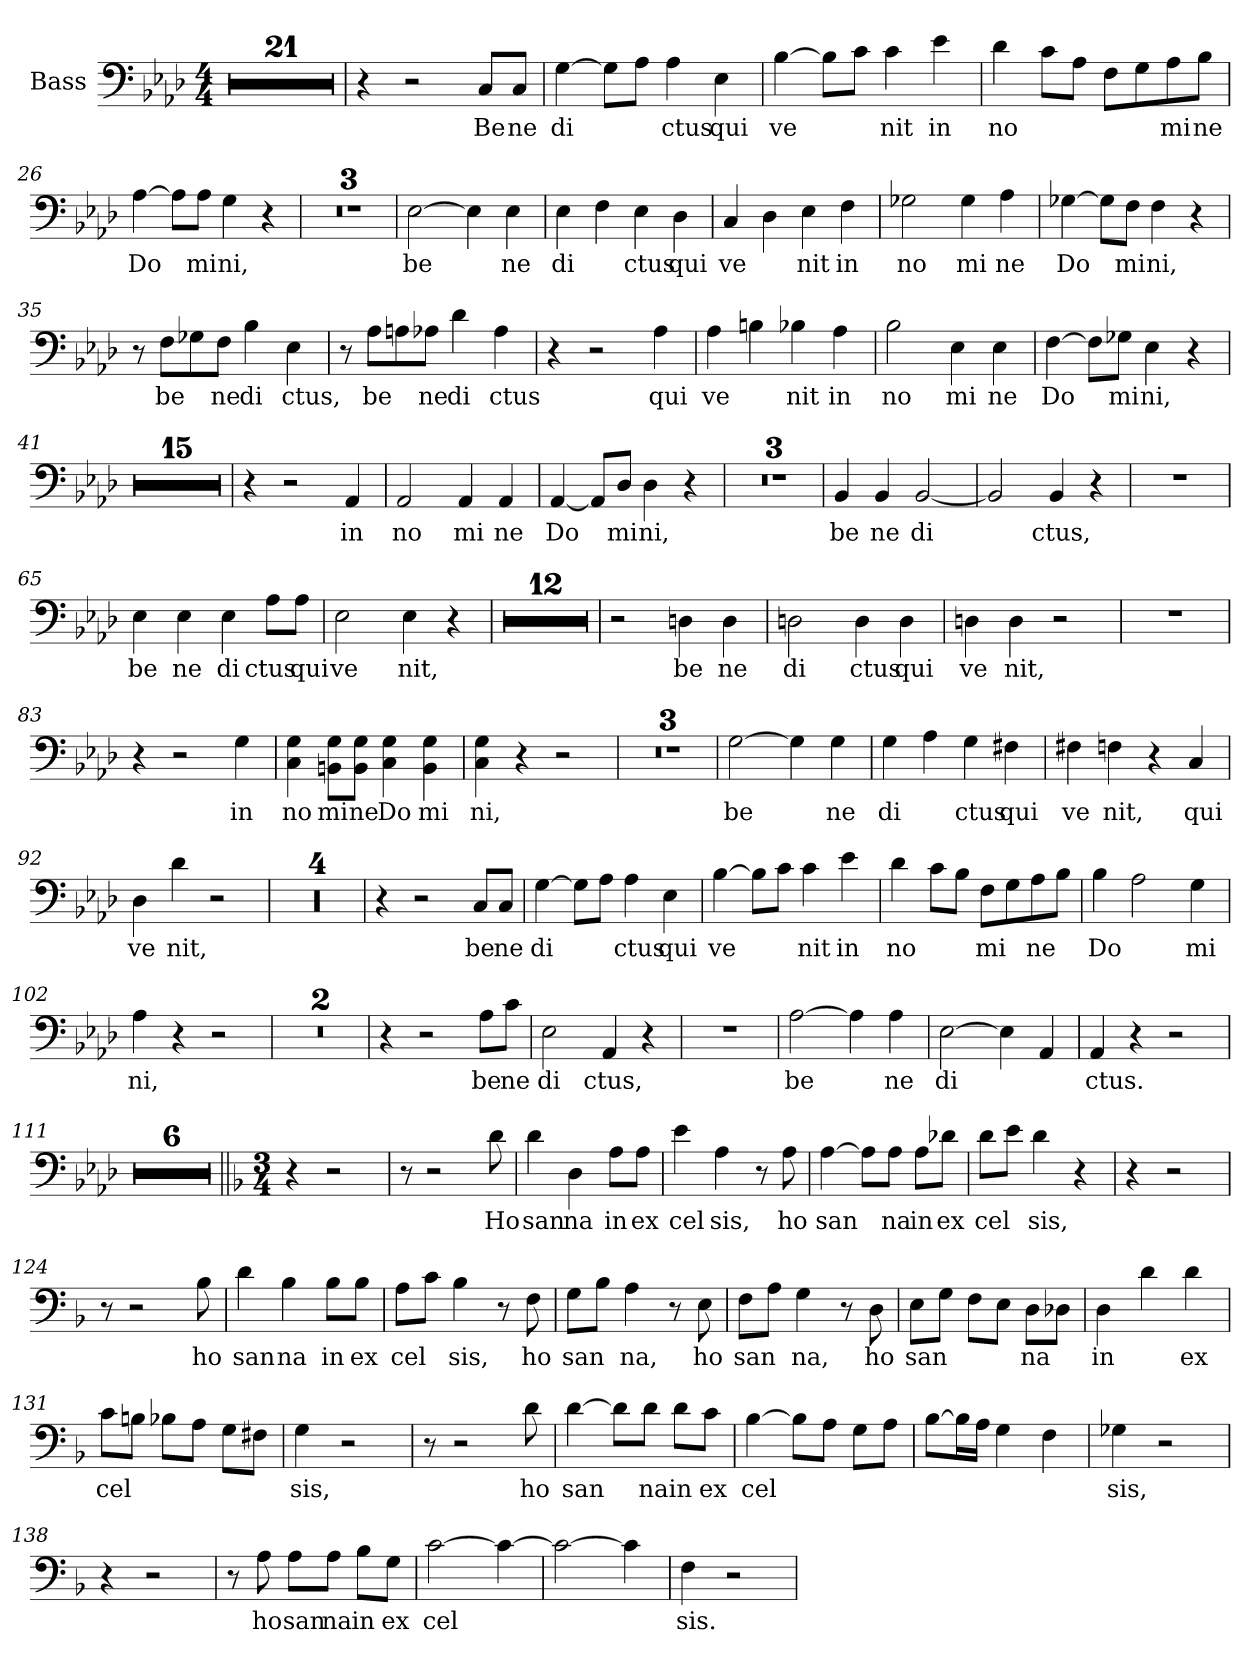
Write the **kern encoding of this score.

**kern	**text
*part1	*part1
*staff1	*staff1
*I"Bass	*
*I'B.	*
*clefF4	*
*k[b-e-a-d-]	*
*A-:	*
*M4/4	*
=1	=1
1r	.
=2	=2
1r	.
=3	=3
1r	.
=4	=4
1r	.
=5	=5
1r	.
=6	=6
1r	.
=7	=7
1r	.
=8	=8
1r	.
=9	=9
1r	.
=10	=10
1r	.
=11	=11
1r	.
=12	=12
1r	.
=13	=13
1r	.
=14	=14
1r	.
=15	=15
1r	.
=16	=16
1r	.
=17	=17
1r	.
=18	=18
1r	.
=19	=19
1r	.
!!LO:LB:g=z
=20	=20
1r	.
=21	=21
1r	.
=22	=22
4r	.
2r	.
8C/L	Be
8C/J	ne
=23	=23
[4G\	di
8G\L]	.
8A-\J	.
4A-\	ctus
4E-\	qui
=24	=24
[4B-\	ve
8B-\L]	.
8c\J	.
4c\	nit
4e-\	in
=25	=25
4d-\	no
8c\L	.
8A-\J	.
8F\L	.
8G\	.
8A-\	mi
8B-\J	ne
!!LO:LB:g=z
=26	=26
[4A-\	Do
8A-\L]	.
8A-\J	mi
4G\	ni,
4r	.
=27	=27
1r	.
=28	=28
1r	.
=29	=29
1r	.
=30	=30
[2E-\	be
4E-\]	.
4E-\	ne
=31	=31
4E-\	di
4F\	.
4E-\	ctus
4D-\	qui
=32	=32
4C/	ve
4D-\	.
4E-\	nit
4F\	in
=33	=33
2G-X\	no
4G-\	mi
4A-\	ne
!!LO:LB:g=z
=34	=34
[4G-X\	Do
8G-\L]	.
8F\J	mi
4F\	ni,
4r	.
=35	=35
8r	.
8F\L	be
8G-X\	.
8F\J	ne
4B-\	di
4E-\	ctus,
=36	=36
8r	.
8A-\L	be
8An\	.
8A-X\J	ne
4d-\	di
4A-\	ctus
=37	=37
4r	.
2r	.
4A-\	qui
=38	=38
4A-\	ve
4Bn\	.
4B-X\	nit
4A-\	in
!!LO:LB:g=z
=39	=39
2B-\	no
4E-\	mi
4E-\	ne
=40	=40
[4F\	Do
8F\L]	.
8G-X\J	mi
4E-\	ni,
4r	.
=41	=41
1r	.
=42	=42
1r	.
=43	=43
1r	.
=44	=44
1r	.
=45	=45
1r	.
=46	=46
1r	.
=47	=47
1r	.
=48	=48
1r	.
=49	=49
1r	.
=50	=50
1r	.
=51	=51
1r	.
=52	=52
1r	.
=53	=53
1r	.
!!LO:LB:g=z
=54	=54
1r	.
=55	=55
1r	.
=56	=56
4r	.
2r	.
4AA-/	in
=57	=57
2AA-/	no
4AA-/	mi
4AA-/	ne
=58	=58
[4AA-/	Do
8AA-/L]	.
8D-/J	mi
4D-\	ni,
4r	.
=59	=59
1r	.
=60	=60
1r	.
=61	=61
1r	.
=62	=62
4BB-/	be
4BB-/	ne
[2BB-/	di
=63	=63
2BB-/]	.
4BB-/	ctus,
4r	.
=64	=64
1r	.
!!LO:LB:g=z
=65	=65
4E-\	be
4E-\	ne
4E-\	di
8A-\L	ctus
8A-\J	qui
=66	=66
2E-\	ve
4E-\	nit,
4r	.
=67	=67
1r	.
=68	=68
1r	.
=69	=69
1r	.
=70	=70
1r	.
=71	=71
1r	.
=72	=72
1r	.
=73	=73
1r	.
=74	=74
1r	.
=75	=75
1r	.
=76	=76
1r	.
=77	=77
1r	.
=78	=78
1r	.
!!LO:LB:g=z
=79	=79
2r	.
4Dn\	be
4D\	ne
=80	=80
2Dn\	di
4D\	ctus
4D\	qui
=81	=81
4Dn\	ve
4D\	nit,
2r	.
=82	=82
1r	.
=83	=83
4r	.
2r	.
4G\	in
=84	=84
4C\ 4G\	no
8BBn\ 8G\L	mi
8BB\ 8G\J	ne
4C\ 4G\	Do
4BB\ 4G\	mi
=85	=85
4C\ 4G\	ni,
4r	.
2r	.
=86	=86
1r	.
=87	=87
1r	.
!!LO:PB:g=z
=88	=88
1r	.
=89	=89
[2G\	be
4G\]	.
4G\	ne
=90	=90
4G\	di
4A-\	.
4G\	ctus
4F#X\	qui
=91	=91
4F#X\	ve
4Fn\	nit,
4r	.
4C/	qui
=92	=92
4D-\	ve
4d-\	nit,
2r	.
=93	=93
1r	.
=94	=94
1r	.
=95	=95
1r	.
=96	=96
1r	.
=97	=97
4r	.
2r	.
8C/L	be
8C/J	ne
!!LO:LB:g=z
=98	=98
[4G\	di
8G\L]	.
8A-\J	.
4A-\	ctus
4E-\	qui
=99	=99
[4B-\	ve
8B-\L]	.
8c\J	.
4c\	nit
4e-\	in
=100	=100
4d-\	no
8c\L	.
8B-\J	.
8F\L	mi
8G\	.
8A-\	ne
8B-\J	.
=101	=101
4B-\	Do
2A-\	.
4G\	mi
=102	=102
4A-\	ni,
4r	.
2r	.
=103	=103
1r	.
=104	=104
1r	.
!!LO:LB:g=z
=105	=105
4r	.
2r	.
8A-\L	be
8c\J	ne
=106	=106
2E-\	di
4AA-/	ctus,
4r	.
=107	=107
1r	.
=108	=108
[2A-\	be
4A-\]	.
4A-\	ne
=109	=109
[2E-\	di
4E-\]	.
4AA-/	.
=110	=110
4AA-/	ctus.
4r	.
2r	.
=111	=111
1r	.
=112	=112
1r	.
=113	=113
1r	.
=114	=114
1r	.
=115	=115
1r	.
=116	=116
1r	.
!!LO:LB:g=z
=117||	=117||
*k[b-]	*
*F:	*
*M3/4	*
4r	.
2r	.
=118	=118
8r	.
2r	.
8d\	Ho
=119	=119
4d\	san
4D\	na
8A\L	in
8A\J	ex
=120	=120
4e\	cel
4A\	sis,
8r	.
8A\	ho
=121	=121
[4A\	san
8A\L]	.
8A\J	na
8A\L	in
8d-X\J	ex
=122	=122
8d\L	cel
8e\J	.
4d\	sis,
4r	.
=123	=123
4r	.
2r	.
!!LO:LB:g=z
=124	=124
8r	.
2r	.
8B-\	ho
=125	=125
4d\	san
4B-\	na
8B-\L	in
8B-\J	ex
=126	=126
8A\L	cel
8c\J	.
4B-\	sis,
8r	.
8F\	ho
=127	=127
8G\L	san
8B-\J	.
4A\	na,
8r	.
8E\	ho
=128	=128
8F\L	san
8A\J	.
4G\	na,
8r	.
8D\	ho
!!LO:LB:g=z
=129	=129
8E\L	san
8G\J	.
8F\L	.
8E\J	.
8D\L	na
8D-X\J	.
=130	=130
4D\	in
4d\	.
4d\	ex
=131	=131
8c\L	cel
8Bn\J	.
8B-X\L	.
8A\J	.
8G\L	.
8F#X\J	.
=132	=132
4G\	sis,
2r	.
=133	=133
8r	.
2r	.
8d\	ho
=134	=134
[4d\	san
8d\L]	.
8d\J	na
8d\L	in
8c\J	ex
!!LO:LB:g=z
=135	=135
[4B-\	cel
8B-\L]	.
8A\J	.
8G\L	.
8A\J	.
=136	=136
[8B-\L	.
16B-\L]	.
16A\JJ	.
4G\	.
4F\	.
=137	=137
4G-X\	sis,
2r	.
=138	=138
4r	.
2r	.
=139	=139
8r	.
8A\	ho
8A\L	san
8A\J	na
8B-\L	in
8G\J	ex
=140	=140
[2c\	cel
4c\_	.
=141	=141
2c\_	.
4c\]	.
=142	=142
4F\	sis.
2r	.
=	=
*-	*-
